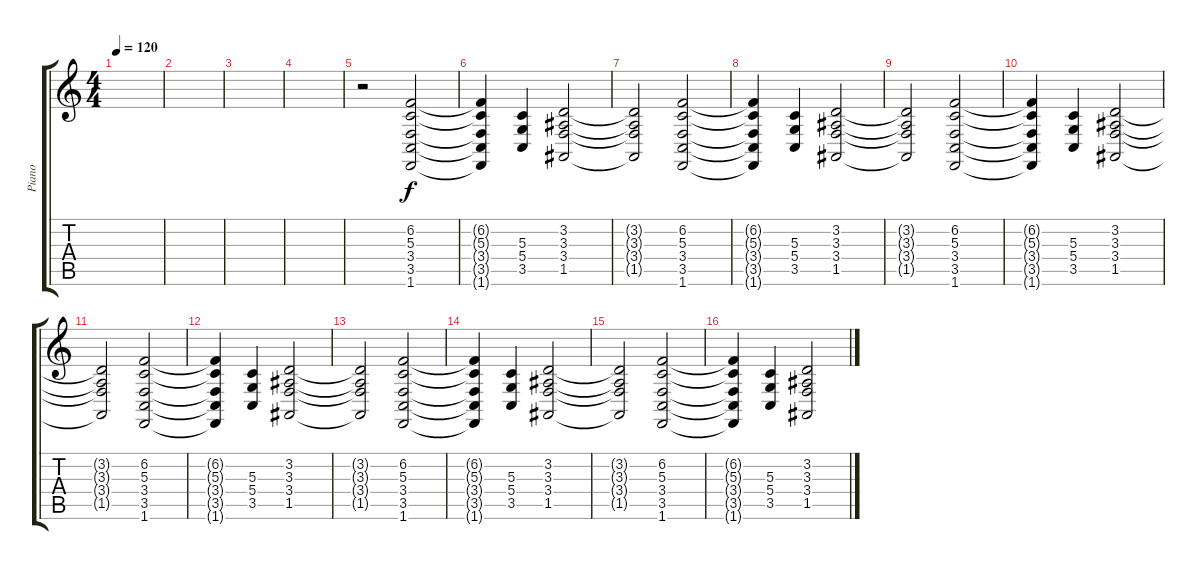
\track ("Piano" "Piano") {instrument electricgrandpiano}
\staff {score tabs}
\tuning (E4 B3 G3 D3 A2 E2) {hide}
\ts (4 4)
\tempo 120
\clef g2
\ks c
|
|
|
|
r.2 (6.2 5.3 3.4 3.5 1.6).2 |
(6.2{t} 5.3{t} 3.4{t} 3.5{t} 1.6{t}).4 (5.3 5.4 3.5).4 (3.2 3.3 3.4 1.5).2 |
(3.2{t} 3.3{t} 3.4{t} 1.5{t}).2 (6.2 5.3 3.4 3.5 1.6).2 |
(6.2{t} 5.3{t} 3.4{t} 3.5{t} 1.6{t}).4 (5.3 5.4 3.5).4 (3.2 3.3 3.4 1.5).2 |
(3.2{t} 3.3{t} 3.4{t} 1.5{t}).2 (6.2 5.3 3.4 3.5 1.6).2 |
(6.2{t} 5.3{t} 3.4{t} 3.5{t} 1.6{t}).4 (5.3 5.4 3.5).4 (3.2 3.3 3.4 1.5).2 |
(3.2{t} 3.3{t} 3.4{t} 1.5{t}).2 (6.2 5.3 3.4 3.5 1.6).2 |
(6.2{t} 5.3{t} 3.4{t} 3.5{t} 1.6{t}).4 (5.3 5.4 3.5).4 (3.2 3.3 3.4 1.5).2 |
(3.2{t} 3.3{t} 3.4{t} 1.5{t}).2 (6.2 5.3 3.4 3.5 1.6).2 |
(6.2{t} 5.3{t} 3.4{t} 3.5{t} 1.6{t}).4 (5.3 5.4 3.5).4 (3.2 3.3 3.4 1.5).2 |
(3.2{t} 3.3{t} 3.4{t} 1.5{t}).2 (6.2 5.3 3.4 3.5 1.6).2 |
(6.2{t} 5.3{t} 3.4{t} 3.5{t} 1.6{t}).4 (5.3 5.4 3.5).4 (3.2 3.3 3.4 1.5).2
